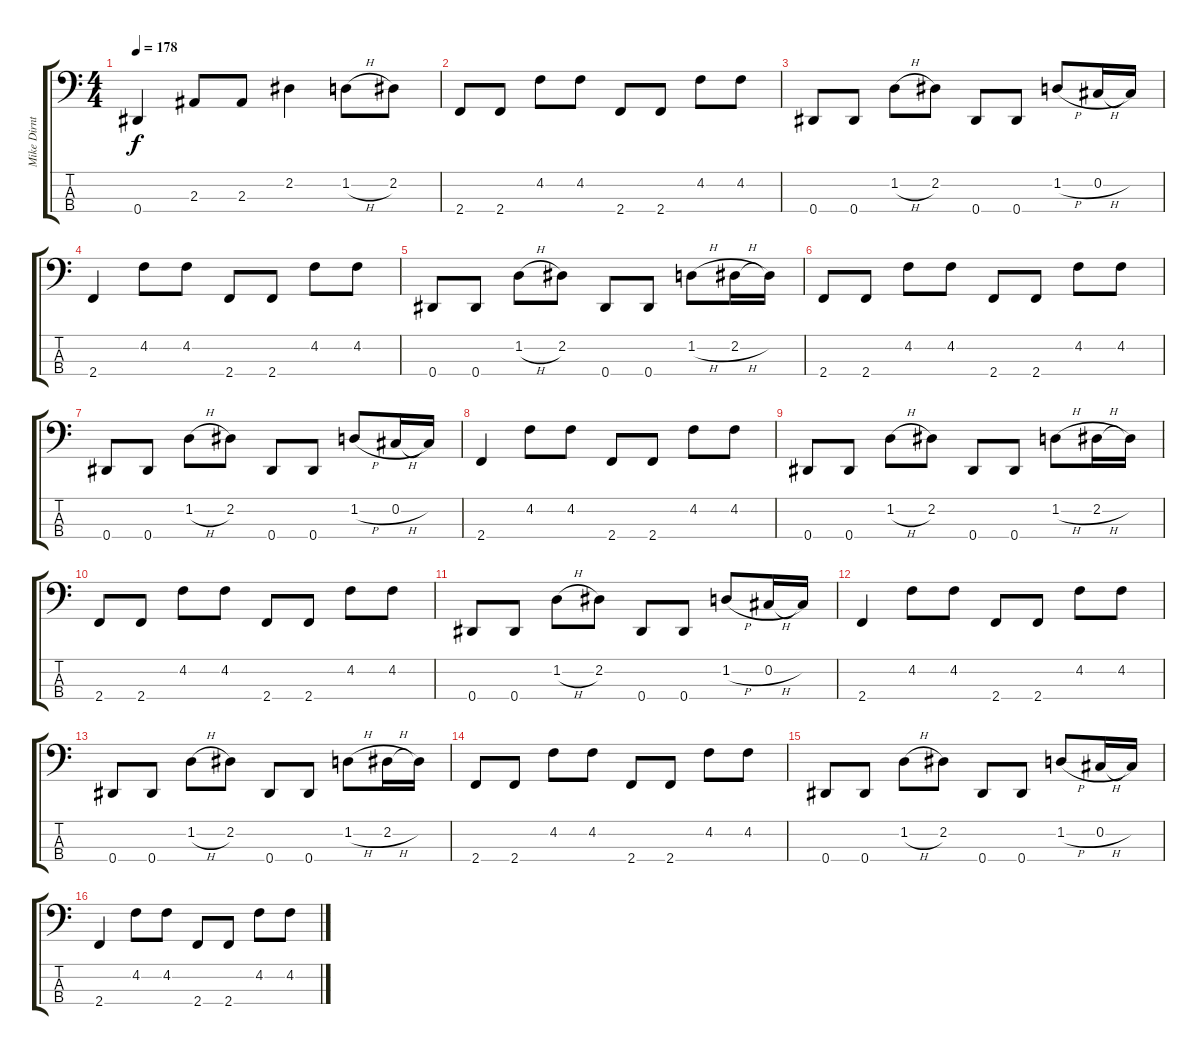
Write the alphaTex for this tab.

\track ("Mike Dirnt (Bass)" "Mike Dirnt") {instrument electricbasspick}
\staff {score tabs}
\tuning (Gb2 Db2 Ab1 Eb1) {hide}
\ts (4 4)
\tempo 178
\clef f4
\ks c
0.4.4{dy f} 2.3.8 2.3.8 2.2.4 1.2{h}.8 2.2.8 |
2.4.8 2.4.8 4.2.8 4.2.8 2.4.8 2.4.8 4.2.8 4.2.8 |
0.4.8 0.4.8 1.2{h}.8 2.2.8 0.4.8 0.4.8 1.2{h}.8 0.2{h}.16 0.2{t}.16 |
2.4.4 4.2.8 4.2.8 2.4.8 2.4.8 4.2.8 4.2.8 |
0.4.8 0.4.8 1.2{h}.8 2.2.8 0.4.8 0.4.8 1.2{h}.8 2.2{h}.16 2.2{t}.16 |
2.4.8 2.4.8 4.2.8 4.2.8 2.4.8 2.4.8 4.2.8 4.2.8 |
0.4.8 0.4.8 1.2{h}.8 2.2.8 0.4.8 0.4.8 1.2{h}.8 0.2{h}.16 0.2{t}.16 |
2.4.4 4.2.8 4.2.8 2.4.8 2.4.8 4.2.8 4.2.8 |
0.4.8 0.4.8 1.2{h}.8 2.2.8 0.4.8 0.4.8 1.2{h}.8 2.2{h}.16 2.2{t}.16 |
2.4.8 2.4.8 4.2.8 4.2.8 2.4.8 2.4.8 4.2.8 4.2.8 |
0.4.8 0.4.8 1.2{h}.8 2.2.8 0.4.8 0.4.8 1.2{h}.8 0.2{h}.16 0.2{t}.16 |
2.4.4 4.2.8 4.2.8 2.4.8 2.4.8 4.2.8 4.2.8 |
0.4.8 0.4.8 1.2{h}.8 2.2.8 0.4.8 0.4.8 1.2{h}.8 2.2{h}.16 2.2{t}.16 |
2.4.8 2.4.8 4.2.8 4.2.8 2.4.8 2.4.8 4.2.8 4.2.8 |
0.4.8 0.4.8 1.2{h}.8 2.2.8 0.4.8 0.4.8 1.2{h}.8 0.2{h}.16 0.2{t}.16 |
2.4.4 4.2.8 4.2.8 2.4.8 2.4.8 4.2.8 4.2.8
